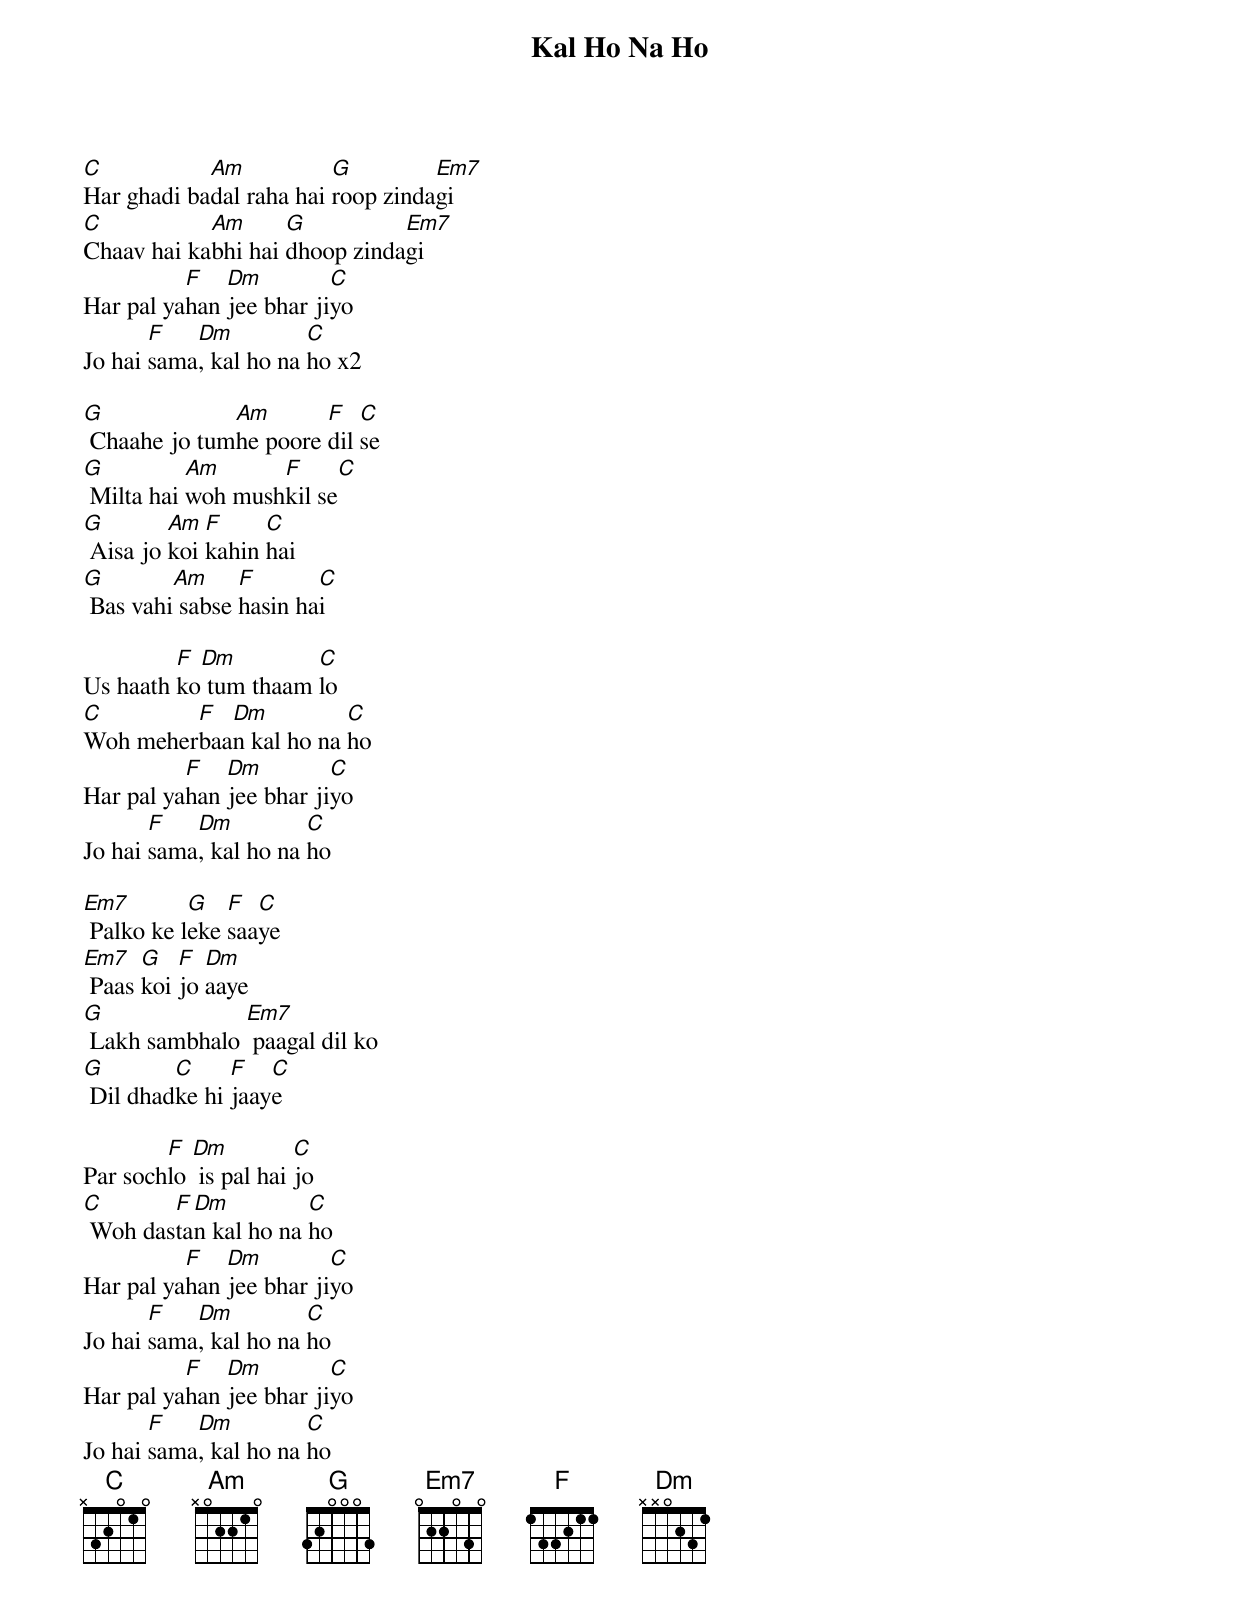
{title: Kal Ho Na Ho}
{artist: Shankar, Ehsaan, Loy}

[C]Har ghadi ba[Am]dal raha hai [G]roop zinda[Em7]gi
[C]Chaav hai ka[Am]bhi hai [G]dhoop zinda[Em7]gi
Har pal ya[F]han [Dm]jee bhar ji[C]yo
Jo hai [F]sama[Dm], kal ho na [C]ho x2

[G] Chaahe jo tum[Am]he poore [F]dil [C]se
[G] Milta hai [Am]woh mush[F]kil se[C]
[G] Aisa jo [Am]koi [F]kahin [C]hai
[G] Bas vahi[Am] sabse [F]hasin ha[C]i

Us haath [F]ko[Dm] tum thaam [C]lo
[C]Woh meher[F]baa[Dm]n kal ho na [C]ho
Har pal ya[F]han [Dm]jee bhar ji[C]yo
Jo hai [F]sama[Dm], kal ho na [C]ho

[Em7] Palko ke l[G]eke [F]saa[C]ye
[Em7] Paas [G]koi [F]jo [Dm]aaye
[G] Lakh sambhalo [Em7] paagal dil ko
[G] Dil dhad[C]ke hi [F]jaay[C]e

Par soch[F]lo [Dm] is pal hai [C]jo
[C] Woh das[F]ta[Dm]n kal ho na [C]ho
Har pal ya[F]han [Dm]jee bhar ji[C]yo
Jo hai [F]sama[Dm], kal ho na [C]ho
Har pal ya[F]han [Dm]jee bhar ji[C]yo
Jo hai [F]sama[Dm], kal ho na [C]ho
